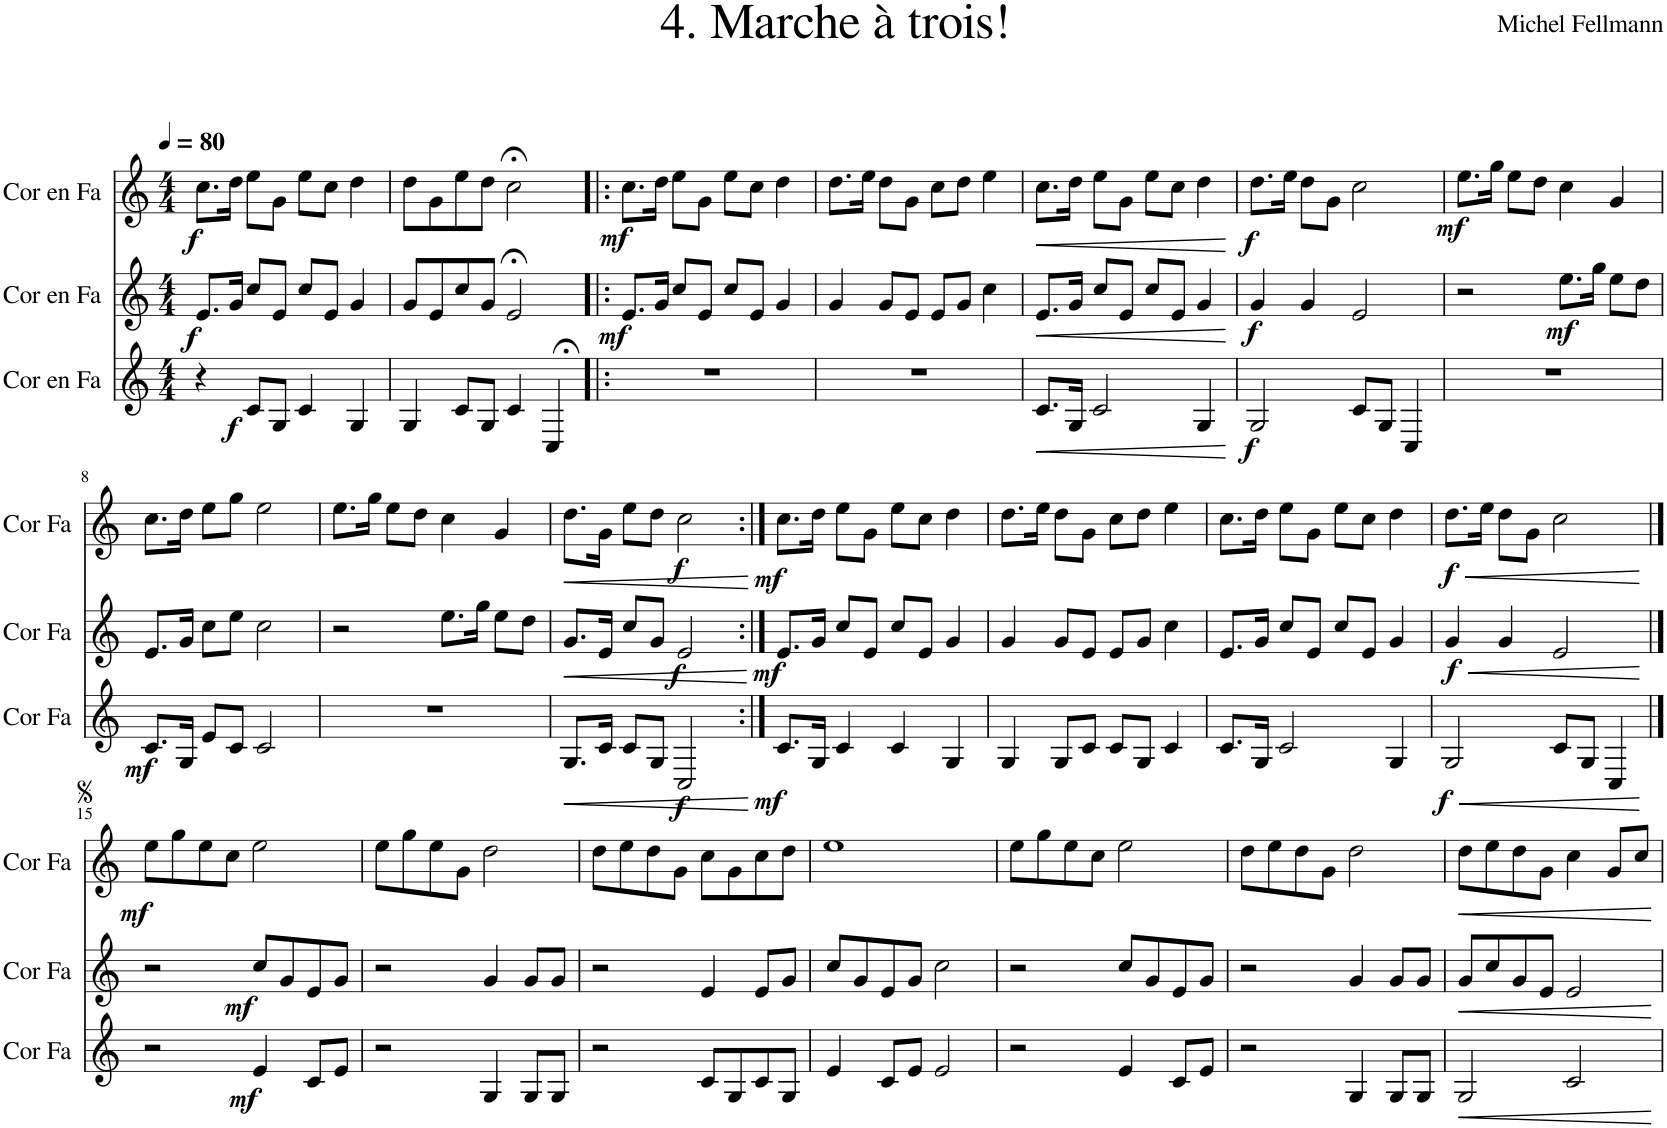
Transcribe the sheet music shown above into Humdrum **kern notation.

**kern	**dynam	**kern	**dynam	**kern	**dynam
*part3	*part3	*part2	*part2	*part1	*part1
*staff3	*staff3	*staff2	*staff2	*staff1	*staff1
*I"Cor en Fa	*	*I"Cor en Fa	*	*I"Cor en Fa	*
*I'Cor Fa	*	*I'Cor Fa	*	*I'Cor Fa	*
*clefG2	*	*clefG2	*	*clefG2	*
*Trd4c7	*	*Trd4c7	*	*Trd4c7	*
*k[]	*	*k[]	*	*k[]	*
*M4/4	*	*M4/4	*	*M4/4	*
*MM80	*	*MM80	*	*MM80	*
=1	=1	=1	=1	=1	=1
!	!	!	!LO:DY:b	!	!LO:DY:b
4r	.	8.e/L	f	8.cc\L	f
.	.	16g/Jk	.	16dd\Jk	.
!	!LO:DY:b	!	!	!	!
8c/L	f	8cc/L	.	8ee\L	.
8G/J	.	8e/J	.	8g\J	.
4c/	.	8cc/L	.	8ee\L	.
.	.	8e/J	.	8cc\J	.
4G/	.	4g/	.	4dd\	.
=2	=2	=2	=2	=2	=2
4G/	.	8g/L	.	8dd\L	.
.	.	8e/	.	8g\	.
8c/L	.	8cc/	.	8ee\	.
8G/J	.	8g/J	.	8dd\J	.
4c;</	.	2e;</	.	2cc;<\	.
4C/	.	.	.	.	.
=3!|:	=3!|:	=3!|:	=3!|:	=3!|:	=3!|:
!	!	!	!LO:DY:b	!	!LO:DY:b
1r	.	8.e/L	mf	8.cc\L	mf
.	.	16g/Jk	.	16dd\Jk	.
.	.	8cc/L	.	8ee\L	.
.	.	8e/J	.	8g\J	.
.	.	8cc/L	.	8ee\L	.
.	.	8e/J	.	8cc\J	.
.	.	4g/	.	4dd\	.
=4	=4	=4	=4	=4	=4
1r	.	4g/	.	8.dd\L	.
.	.	.	.	16ee\Jk	.
.	.	8g/L	.	8dd\L	.
.	.	8e/J	.	8g\J	.
.	.	8e/L	.	8cc\L	.
.	.	8g/J	.	8dd\J	.
.	.	4cc\	.	4ee\	.
=5	=5	=5	=5	=5	=5
!	!LO:HP:b	!	!LO:HP:b	!	!LO:HP:b
8.c/L	<	8.e/L	<	8.cc\L	<
16G/Jk	.	16g/Jk	.	16dd\Jk	.
2c/	.	8cc/L	.	8ee\L	.
.	.	8e/J	.	8g\J	.
.	.	8cc/L	.	8ee\L	.
.	.	8e/J	.	8cc\J	.
4G/	.	4g/	.	4dd\	.
.	[	.	[	.	[
=6	=6	=6	=6	=6	=6
!	!LO:DY:b	!	!LO:DY:b	!	!LO:DY:b
2G/	f	4g/	f	8.dd\L	f
.	.	.	.	16ee\Jk	.
.	.	4g/	.	8dd\L	.
.	.	.	.	8g\J	.
8c/L	.	2e/	.	2cc\	.
8G/J	.	.	.	.	.
4C/	.	.	.	.	.
=7	=7	=7	=7	=7	=7
!	!	!	!	!	!LO:DY:b
1r	.	2r	.	8.ee\L	mf
.	.	.	.	16gg\Jk	.
.	.	.	.	8ee\L	.
.	.	.	.	8dd\J	.
!	!	!	!LO:DY:b	!	!
.	.	8.ee\L	mf	4cc\	.
.	.	16gg\Jk	.	.	.
.	.	8ee\L	.	4g/	.
.	.	8dd\J	.	.	.
!!LO:LB:g=z
=8	=8	=8	=8	=8	=8
!	!LO:DY:b	!	!	!	!
8.c/L	mf	8.e/L	.	8.cc\L	.
16G/Jk	.	16g/Jk	.	16dd\Jk	.
8e/L	.	8cc\L	.	8ee\L	.
8c/J	.	8ee\J	.	8gg\J	.
2c/	.	2cc\	.	2ee\	.
=9	=9	=9	=9	=9	=9
1r	.	2r	.	8.ee\L	.
.	.	.	.	16gg\Jk	.
.	.	.	.	8ee\L	.
.	.	.	.	8dd\J	.
.	.	8.ee\L	.	4cc\	.
.	.	16gg\Jk	.	.	.
.	.	8ee\L	.	4g/	.
.	.	8dd\J	.	.	.
=10	=10	=10	=10	=10	=10
!	!LO:HP:b	!	!LO:HP:b	!	!LO:HP:b
8.G/L	<	8.g/L	<	8.dd\L	<
16c/Jk	.	16e/Jk	.	16g\Jk	.
8c/L	.	8cc/L	.	8ee\L	.
8G/J	.	8g/J	.	8dd\J	.
!	!LO:DY:b	!	!LO:DY:b	!	!LO:DY:b
2C/	f	2e/	f	2cc\	f
.	[	.	[	.	[
=11:|!	=11:|!	=11:|!	=11:|!	=11:|!	=11:|!
!	!LO:DY:b	!	!LO:DY:b	!	!LO:DY:b
8.c/L	mf	8.e/L	mf	8.cc\L	mf
16G/Jk	.	16g/Jk	.	16dd\Jk	.
4c/	.	8cc/L	.	8ee\L	.
.	.	8e/J	.	8g\J	.
4c/	.	8cc/L	.	8ee\L	.
.	.	8e/J	.	8cc\J	.
4G/	.	4g/	.	4dd\	.
=12	=12	=12	=12	=12	=12
4G/	.	4g/	.	8.dd\L	.
.	.	.	.	16ee\Jk	.
8G/L	.	8g/L	.	8dd\L	.
8c/J	.	8e/J	.	8g\J	.
8c/L	.	8e/L	.	8cc\L	.
8G/J	.	8g/J	.	8dd\J	.
4c/	.	4cc\	.	4ee\	.
=13	=13	=13	=13	=13	=13
8.c/L	.	8.e/L	.	8.cc\L	.
16G/Jk	.	16g/Jk	.	16dd\Jk	.
2c/	.	8cc/L	.	8ee\L	.
.	.	8e/J	.	8g\J	.
.	.	8cc/L	.	8ee\L	.
.	.	8e/J	.	8cc\J	.
4G/	.	4g/	.	4dd\	.
=14	=14	=14	=14	=14	=14
!	!LO:HP:b	!	!LO:HP:b	!	!LO:HP:b
!	!LO:DY:n=1:b	!	!LO:DY:n=1:b	!	!LO:DY:n=1:b
2G/	< f	4g/	< f	8.dd\L	< f
.	.	.	.	16ee\Jk	.
.	.	4g/	.	8dd\L	.
.	.	.	.	8g\J	.
8c/L	.	2e/	.	2cc\	.
8G/J	.	.	.	.	.
4C/	.	.	.	.	.
.	[	.	[	.	[
!!LO:LB:g=z
==15	==15	==15	==15	==15	==15
!	!	!	!	!	!LO:DY:b
2r	.	2r	.	8ee\L	mf
.	.	.	.	8gg\	.
.	.	.	.	8ee\	.
.	.	.	.	8cc\J	.
!	!LO:DY:b	!	!LO:DY:b	!	!
4e/	mf	8cc/L	mf	2ee\	.
.	.	8g/	.	.	.
8c/L	.	8e/	.	.	.
8e/J	.	8g/J	.	.	.
=16	=16	=16	=16	=16	=16
2r	.	2r	.	8ee\L	.
.	.	.	.	8gg\	.
.	.	.	.	8ee\	.
.	.	.	.	8g\J	.
4G/	.	4g/	.	2dd\	.
8G/L	.	8g/L	.	.	.
8G/J	.	8g/J	.	.	.
=17	=17	=17	=17	=17	=17
2r	.	2r	.	8dd\L	.
.	.	.	.	8ee\	.
.	.	.	.	8dd\	.
.	.	.	.	8g\J	.
8c/L	.	4e/	.	8cc\L	.
8G/	.	.	.	8g\	.
8c/	.	8e/L	.	8cc\	.
8G/J	.	8g/J	.	8dd\J	.
=18	=18	=18	=18	=18	=18
4e/	.	8cc/L	.	1ee	.
.	.	8g/	.	.	.
8c/L	.	8e/	.	.	.
8e/J	.	8g/J	.	.	.
2e/	.	2cc\	.	.	.
=19	=19	=19	=19	=19	=19
2r	.	2r	.	8ee\L	.
.	.	.	.	8gg\	.
.	.	.	.	8ee\	.
.	.	.	.	8cc\J	.
4e/	.	8cc/L	.	2ee\	.
.	.	8g/	.	.	.
8c/L	.	8e/	.	.	.
8e/J	.	8g/J	.	.	.
=20	=20	=20	=20	=20	=20
2r	.	2r	.	8dd\L	.
.	.	.	.	8ee\	.
.	.	.	.	8dd\	.
.	.	.	.	8g\J	.
4G/	.	4g/	.	2dd\	.
8G/L	.	8g/L	.	.	.
8G/J	.	8g/J	.	.	.
=21	=21	=21	=21	=21	=21
!	!LO:HP:b	!	!LO:HP:b	!	!LO:HP:b
2G/	<	8g/L	<	8dd\L	<
.	.	8cc/	.	8ee\	.
.	.	8g/	.	8dd\	.
.	.	8e/J	.	8g\J	.
2c/	.	2e/	.	4cc\	.
.	.	.	.	8g/L	.
.	.	.	.	8cc/J	.
.	[	.	[	.	[
=	=	=	=	=	=
*-	*-	*-	*-	*-	*-
